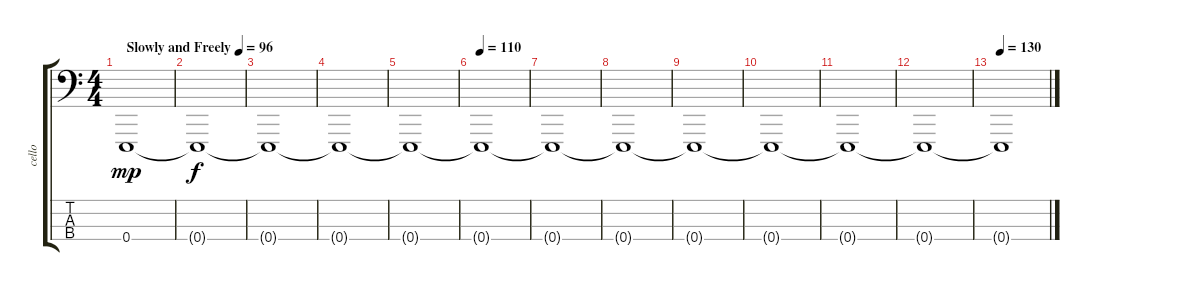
\track ("cello" "cello") {instrument cello}
\staff {score tabs}
\tuning (G2 D2 A1 E1) {hide}
\ts (4 4)
\tempo (96 "Slowly and Freely")
\clef f4
\ks c
0.4.1{dy mp instrument cello} |
0.4{t}.1{dy f} |
0.4{t}.1 |
0.4{t}.1 |
0.4{t}.1 |
\tempo 110
0.4{t}.1 |
0.4{t}.1 |
0.4{t}.1 |
0.4{t}.1 |
0.4{t}.1 |
0.4{t}.1 |
0.4{t}.1 |
\tempo 130
0.4{t}.1
